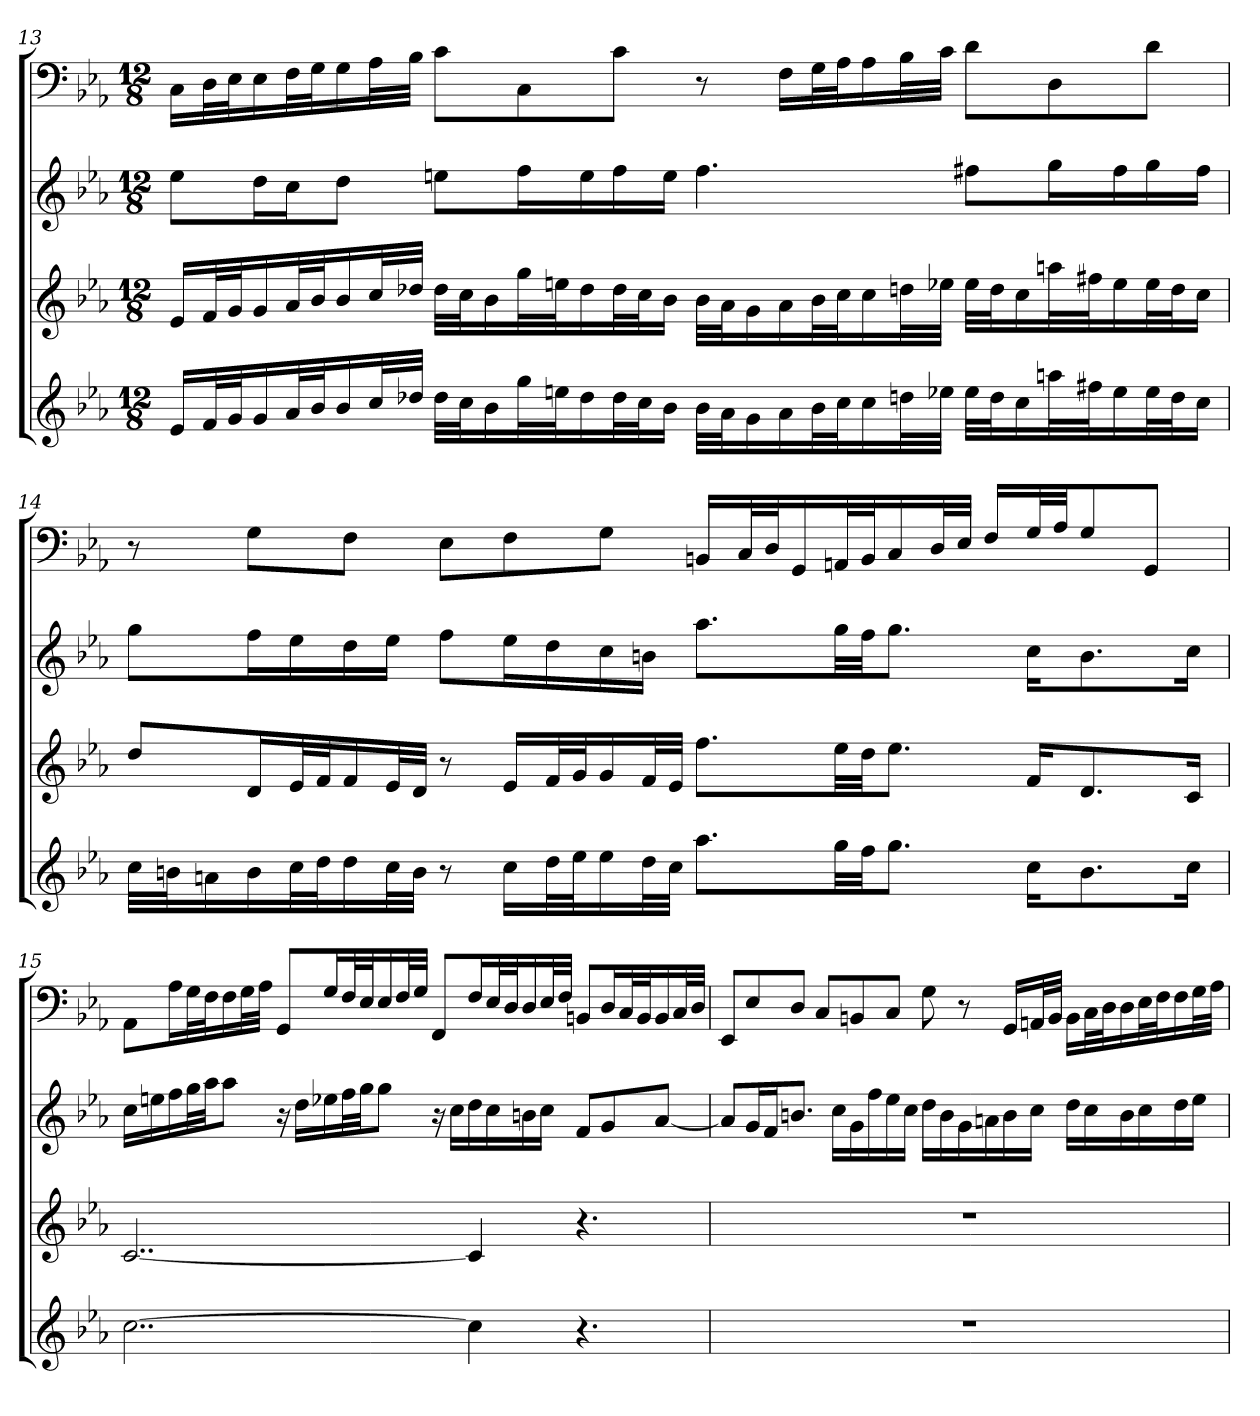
**kern	**kern	**kern	**kern
*part4	*part3	*part2	*part1
*staff4	*staff3	*staff2	*staff1
*clefG2	*clefG2	*clefG2	*clefF4
*k[b-e-a-]	*k[b-e-a-]	*k[b-e-a-]	*k[b-e-a-]
*c:	*c:	*c:	*c:
*M12/8	*M12/8	*M12/8	*M12/8
=13	=13	=13	=13
16e-/LL	16e-/LL	8ee-\L	16C\LL
32f/L	32f/L	.	32D\L
32g/J	32g/J	.	32E-\J
16g/	16g/	16dd\L	16E-\
32a-/L	32a-/L	16cc\J	32F\L
32b-/J	32b-/J	.	32G\J
16b-/	16b-/	8dd\J	16G\
32cc/L	32cc/L	.	32A-\L
32dd-X/JJJ	32dd-X/JJJ	.	32B-\JJJ
32dd-\LLL	32dd-\LLL	8een\L	8c\L
32cc\J	32cc\J	.	.
16b-\	16b-\	.	.
32gg\L	32gg\L	16ff\L	8C\
32een\J	32een\J	.	.
16dd-\	16dd-\	16ee\	.
32dd-\L	32dd-\L	16ff\	8c\J
32cc\J	32cc\J	.	.
16b-\JJ	16b-\JJ	16ee\JJ	.
32b-\LLL	32b-\LLL	4.ff	8r
32a-\J	32a-\J	.	.
16g\	16g\	.	.
16a-\	16a-\	.	16F\LL
32b-\L	32b-\L	.	32G\L
32cc\J	32cc\J	.	32A-\J
16cc\	16cc\	.	16A-\
32ddn\L	32ddn\L	.	32B-\L
32ee-X\JJJ	32ee-X\JJJ	.	32c\JJJ
32ee-\LLL	32ee-\LLL	8ff#X\L	8d\L
32dd\J	32dd\J	.	.
16cc\	16cc\	.	.
32aan\L	32aan\L	16gg\L	8D\
32ff#X\J	32ff#X\J	.	.
16ee-\	16ee-\	16ff#\	.
32ee-\L	32ee-\L	16gg\	8d\J
32dd\J	32dd\J	.	.
16cc\JJ	16cc\JJ	16ff#\JJ	.
=14	=14	=14	=14
32cc\LLL	8dd/L	8gg\L	8r
32bn\J	.	.	.
16an\	.	.	.
16b\	16d/L	16ff\L	8G\L
32cc\L	32e-/L	16ee-\	.
32dd\J	32f/J	.	.
16dd\	16f/	16dd\	8F\J
32cc\L	32e-/L	16ee-\JJ	.
32b\JJJ	32d/JJJ	.	.
8r	8r	8ff\L	8E-\L
16cc\LL	16e-/LL	16ee-\L	8F\
32dd\L	32f/L	16dd\	.
32ee-\J	32g/J	.	.
16ee-\	16g/	16cc\	8G\J
32dd\L	32f/L	16bn\JJ	.
32cc\JJJ	32e-/JJJ	.	.
8.aa-\L	8.ff\L	8.aa-\L	16BBn/LL
.	.	.	32C/L
.	.	.	32D/J
.	.	.	16GG/
32gg\LL	32ee-\LL	32gg\LL	32AAn/L
32ff\JJ	32dd\JJ	32ff\JJ	32BB/J
8.gg\J	8.ee-\J	8.gg\J	16C/
.	.	.	32D/L
.	.	.	32E-/JJJ
.	.	.	16F/LL
16cc\KL	16f/KL	16cc\KL	32G/L
.	.	.	32A-/JJ
8.b\	8.d/	8.b\	8G/
.	.	.	8GG/J
16cc\Jk	16c/Jk	16cc\Jk	.
=15	=15	=15	=15
[2..cc	[2..c	16cc\LL	8AA-\L
.	.	16een\	.
.	.	16ff\	16A-\L
.	.	32gg\L	32G\L
.	.	32aa-\JJ	32F\J
.	.	8aa-\J	16F\
.	.	.	32G\L
.	.	.	32A-\JJJ
.	.	16r	8GG/L
.	.	16dd\LL	.
.	.	16ee-X\	16G/L
.	.	32ff\L	32F/L
.	.	32gg\JJ	32E-/J
.	.	8gg\J	16E-/
.	.	.	32F/L
.	.	.	32G/JJJ
.	.	16r	8FF/L
.	.	16cc\LL	.
4cc]	4c]	16dd\	16F/L
.	.	16cc\	32E-/L
.	.	.	32D/J
.	.	16bn\	16D/
.	.	16cc\JJ	32E-/L
.	.	.	32F/JJJ
4.r	4.r	8f/L	8BBn/L
.	.	8g/	16D/L
.	.	.	32C/L
.	.	.	32BB/J
.	.	[8a-/J	16BB/
.	.	.	32C/L
.	.	.	32D/JJJ
=16	=16	=16	=16
1.r	1.r	8a-/L]	8EE-/L
.	.	16g/L	8E-/
.	.	16f/J	.
.	.	8.bn/J	8D/J
.	.	.	8C/L
.	.	16cc\LL	.
.	.	16g\	8BBn/
.	.	16ff\	.
.	.	16ee-\	8C/J
.	.	16cc\JJ	.
.	.	16dd\LL	8G
.	.	16b\	.
.	.	16g\	8r
.	.	16an\	.
.	.	16b\	16GG/LL
.	.	16cc\JJ	32AAn/L
.	.	.	32BB/JJJ
.	.	16dd\LL	16BB\LL
.	.	16cc\	32C\L
.	.	.	32D\J
.	.	16b\	16D\
.	.	16cc\	32E-\L
.	.	.	32F\J
.	.	16dd\	16F\
.	.	16ee-\JJ	32G\L
.	.	.	32A-\JJJ
=	=	=	=
*-	*-	*-	*-
